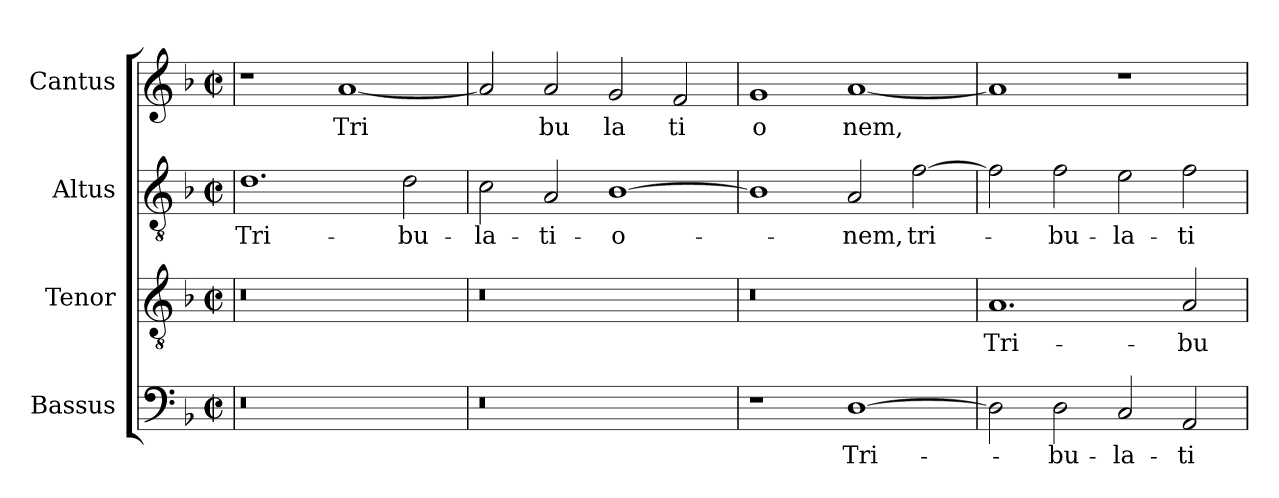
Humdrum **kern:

**kern	**text	**kern	**text	**kern	**text	**kern	**text
*part4	*part4	*part3	*part3	*part2	*part2	*part1	*part1
*staff4	*staff4	*staff3	*staff3	*staff2	*staff2	*staff1	*staff1
*I"Bassus	*	*I"Tenor	*	*I"Altus	*	*I"Cantus	*
!!LO:PB:g=z
*stria5	*	*stria5	*	*stria5	*	*stria5	*
*clefF4	*	*clefGv2	*	*clefGv2	*	*clefG2	*
*k[b-]	*	*k[b-]	*	*k[b-]	*	*k[b-]	*
*F:	*	*F:	*	*F:	*	*F:	*
*M2/2	*	*M2/2	*	*M2/2	*	*M2/2	*
*met(c|)	*	*met(c|)	*	*met(c|)	*	*met(c|)	*
=1	=1!	=1	=1!	=1	=1!	=1!	=1!
!	!	!	!	!	!LO:LY:b:cj	!	!
0r	.	0r	.	1.d	Tri-	1r	.
!	!	!	!	!	!	!	!LO:LY:b:cj
.	.	.	.	.	.	[<1a	Tri
!	!	!	!	!	!LO:LY:b:cj	!	!
.	.	.	.	2d\	-bu-	.	.
=2	=2	=2	=2	=2	=2	=2	=2
!	!	!	!	!	!LO:LY:b:cj	!	!
0r	.	0r	.	2c\	-la-	2a/]	.
!	!	!	!	!	!LO:LY:b:cj	!	!LO:LY:b:cj
.	.	.	.	2A/	-ti-	2a/	bu
!	!	!	!	!	!LO:LY:b:rj	!	!LO:LY:b:cj
.	.	.	.	[>1B-	-o-	2g/	la
!	!	!	!	!	!	!	!LO:LY:b:cj
.	.	.	.	.	.	2f/	ti
=3	=3	=3	=3	=3	=3	=3	=3
!	!	!	!	!	!	!	!LO:LY:b:cj
1r	.	0r	.	1B-]	.	1g	o
!	!LO:LY:b:cj	!	!	!	!LO:LY:b:cj	!	!LO:LY:b
[>1D	Tri-	.	.	2A/	-nem,	[<1a	nem,
!	!	!	!	!	!LO:LY:b:cj	!	!
.	.	.	.	[>2f\	tri-	.	.
=4	=4	=4	=4	=4	=4	=4	=4
!	!	!	!LO:LY:b:cj	!	!	!	!
2D\]	.	1.A	Tri-	2f\]	.	1a]	.
!	!LO:LY:b:cj	!	!	!	!LO:LY:b:cj	!	!
2D\	-bu-	.	.	2f\	-bu-	.	.
!	!LO:LY:b:cj	!	!	!	!LO:LY:b:cj	!	!
2C/	-la-	.	.	2e\	-la-	1r	.
!	!LO:LY:b:cj	!	!LO:LY:b:cj	!	!LO:LY:b:cj	!	!
2AA/	-ti-	2A/	-bu-	2f\	-ti-	.	.
=	=	=	=	=	=	=	=
*-	*-	*-	*-	*-	*-	*-	*-
